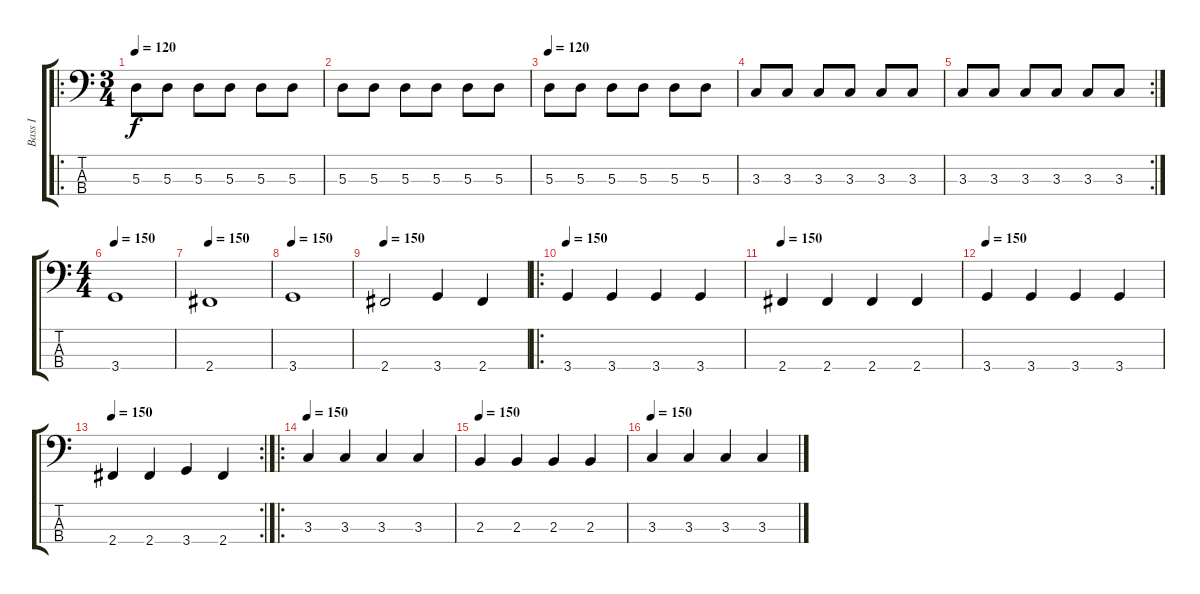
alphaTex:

\track ("Bass I" "Bass I") {instrument electricbassfinger}
\staff {score tabs}
\tuning (G2 D2 A1 E1) {hide}
\ro
\ts (3 4)
\tempo 120
\clef f4
\ks c
5.3.8{dy f} 5.3.8 5.3.8 5.3.8 5.3.8 5.3.8 |
5.3.8 5.3.8 5.3.8 5.3.8 5.3.8 5.3.8 |
\tempo 120
5.3.8 5.3.8 5.3.8 5.3.8 5.3.8 5.3.8 |
3.3.8 3.3.8 3.3.8 3.3.8 3.3.8 3.3.8 |
\rc 2
3.3.8 3.3.8 3.3.8 3.3.8 3.3.8 3.3.8 |
\ts (4 4)
\tempo 150
3.4.1 |
\tempo 150
2.4.1 |
\tempo 150
3.4.1 |
\tempo 150
2.4.2 3.4.4 2.4.4 |
\ro
\tempo 150
3.4.4 3.4.4 3.4.4 3.4.4 |
\tempo 150
2.4.4 2.4.4 2.4.4 2.4.4 |
\tempo 150
3.4.4 3.4.4 3.4.4 3.4.4 |
\rc 2
\tempo 150
2.4.4 2.4.4 3.4.4 2.4.4 |
\ro
\tempo 150
3.3.4 3.3.4 3.3.4 3.3.4 |
\tempo 150
2.3.4 2.3.4 2.3.4 2.3.4 |
\tempo 150
3.3.4 3.3.4 3.3.4 3.3.4
